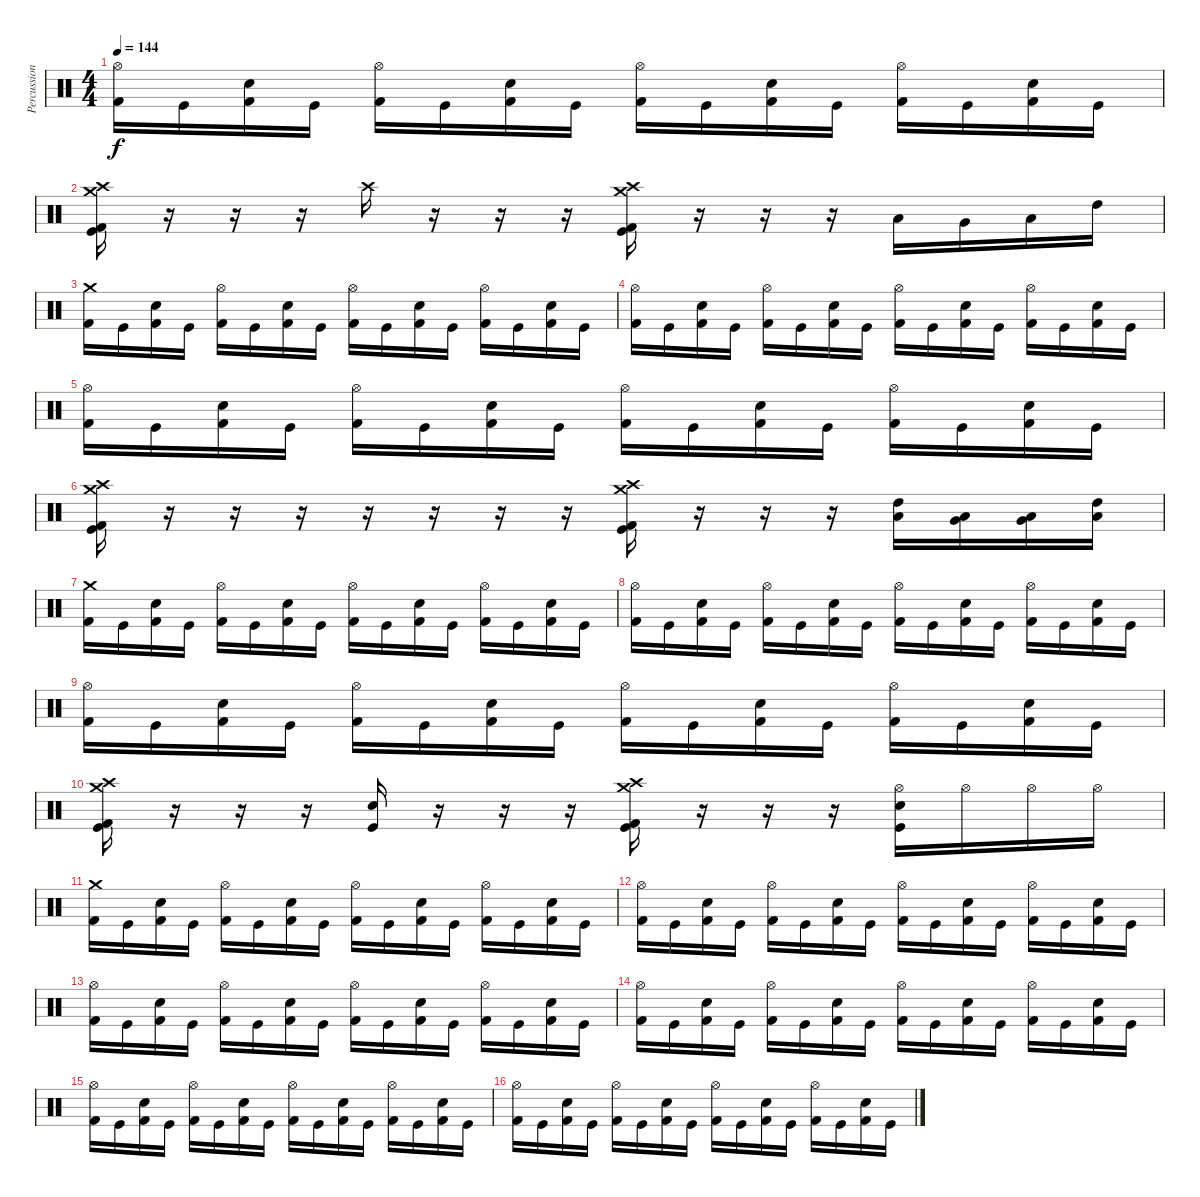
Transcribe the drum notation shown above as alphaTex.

\track ("Percussion" "Percussion") {instrument percussion}
\staff {score}
\articulation defaults
\ts (4 4)
\tempo 144
\clef neutral
\ks c
("Kick (hit) 2" "Hi-Hat (open)").16{dy f} "Kick (hit)".16 ("Kick (hit) 2" "Snare (hit) 2").16 "Kick (hit)".16 ("Kick (hit) 2" "Hi-Hat (open)").16 "Kick (hit)".16 ("Kick (hit) 2" "Snare (hit) 2").16 "Kick (hit)".16 ("Kick (hit) 2" "Hi-Hat (open)").16 "Kick (hit)".16 ("Kick (hit) 2" "Snare (hit) 2").16 "Kick (hit)".16 ("Kick (hit) 2" "Hi-Hat (open)").16 "Kick (hit)".16 ("Kick (hit) 2" "Snare (hit) 2").16 "Kick (hit)".16 |
("Kick (hit) 2" "Kick (hit)" "Crash high (hit)" "Crash medium (hit)").16 r.16 r.16 r.16 "Crash high (hit)".16 r.16 r.16 r.16 ("Kick (hit) 2" "Kick (hit)" "Crash high (hit)" "Crash medium (hit)").16 r.16 r.16 r.16 "Low Floor Tom (hit)".16 "Very Low Tom (hit)".16 "Low Tom (hit)".16 "High Tom (hit)".16 |
("Kick (hit) 2" "Crash medium (hit)").16 "Kick (hit)".16 ("Kick (hit) 2" "Snare (hit) 2").16 "Kick (hit)".16 ("Kick (hit) 2" "Hi-Hat (open)").16 "Kick (hit)".16 ("Kick (hit) 2" "Snare (hit) 2").16 "Kick (hit)".16 ("Kick (hit) 2" "Hi-Hat (open)").16 "Kick (hit)".16 ("Kick (hit) 2" "Snare (hit) 2").16 "Kick (hit)".16 ("Kick (hit) 2" "Hi-Hat (open)").16 "Kick (hit)".16 ("Kick (hit) 2" "Snare (hit) 2").16 "Kick (hit)".16 |
("Kick (hit) 2" "Hi-Hat (open)").16 "Kick (hit)".16 ("Kick (hit) 2" "Snare (hit) 2").16 "Kick (hit)".16 ("Kick (hit) 2" "Hi-Hat (open)").16 "Kick (hit)".16 ("Kick (hit) 2" "Snare (hit) 2").16 "Kick (hit)".16 ("Kick (hit) 2" "Hi-Hat (open)").16 "Kick (hit)".16 ("Kick (hit) 2" "Snare (hit) 2").16 "Kick (hit)".16 ("Kick (hit) 2" "Hi-Hat (open)").16 "Kick (hit)".16 ("Kick (hit) 2" "Snare (hit) 2").16 "Kick (hit)".16 |
("Kick (hit) 2" "Hi-Hat (open)").16 "Kick (hit)".16 ("Kick (hit) 2" "Snare (hit) 2").16 "Kick (hit)".16 ("Kick (hit) 2" "Hi-Hat (open)").16 "Kick (hit)".16 ("Kick (hit) 2" "Snare (hit) 2").16 "Kick (hit)".16 ("Kick (hit) 2" "Hi-Hat (open)").16 "Kick (hit)".16 ("Kick (hit) 2" "Snare (hit) 2").16 "Kick (hit)".16 ("Kick (hit) 2" "Hi-Hat (open)").16 "Kick (hit)".16 ("Kick (hit) 2" "Snare (hit) 2").16 "Kick (hit)".16 |
("Kick (hit) 2" "Kick (hit)" "Crash high (hit)" "Crash medium (hit)").16 r.16 r.16 r.16 r.16 r.16 r.16 r.16 ("Kick (hit) 2" "Kick (hit)" "Crash high (hit)" "Crash medium (hit)").16 r.16 r.16 r.16 ("High Tom (hit)" "Low Floor Tom (hit)").16 ("Low Tom (hit)" "Very Low Tom (hit)").16 ("Very Low Tom (hit)" "Low Tom (hit)").16 ("Low Floor Tom (hit)" "High Tom (hit)").16 |
("Kick (hit) 2" "Crash medium (hit)").16 "Kick (hit)".16 ("Kick (hit) 2" "Snare (hit) 2").16 "Kick (hit)".16 ("Kick (hit) 2" "Hi-Hat (open)").16 "Kick (hit)".16 ("Kick (hit) 2" "Snare (hit) 2").16 "Kick (hit)".16 ("Kick (hit) 2" "Hi-Hat (open)").16 "Kick (hit)".16 ("Kick (hit) 2" "Snare (hit) 2").16 "Kick (hit)".16 ("Kick (hit) 2" "Hi-Hat (open)").16 "Kick (hit)".16 ("Kick (hit) 2" "Snare (hit) 2").16 "Kick (hit)".16 |
("Kick (hit) 2" "Hi-Hat (open)").16 "Kick (hit)".16 ("Kick (hit) 2" "Snare (hit) 2").16 "Kick (hit)".16 ("Kick (hit) 2" "Hi-Hat (open)").16 "Kick (hit)".16 ("Kick (hit) 2" "Snare (hit) 2").16 "Kick (hit)".16 ("Kick (hit) 2" "Hi-Hat (open)").16 "Kick (hit)".16 ("Kick (hit) 2" "Snare (hit) 2").16 "Kick (hit)".16 ("Kick (hit) 2" "Hi-Hat (open)").16 "Kick (hit)".16 ("Kick (hit) 2" "Snare (hit) 2").16 "Kick (hit)".16 |
("Kick (hit) 2" "Hi-Hat (open)").16 "Kick (hit)".16 ("Kick (hit) 2" "Snare (hit) 2").16 "Kick (hit)".16 ("Kick (hit) 2" "Hi-Hat (open)").16 "Kick (hit)".16 ("Kick (hit) 2" "Snare (hit) 2").16 "Kick (hit)".16 ("Kick (hit) 2" "Hi-Hat (open)").16 "Kick (hit)".16 ("Kick (hit) 2" "Snare (hit) 2").16 "Kick (hit)".16 ("Kick (hit) 2" "Hi-Hat (open)").16 "Kick (hit)".16 ("Kick (hit) 2" "Snare (hit) 2").16 "Kick (hit)".16 |
("Kick (hit) 2" "Kick (hit)" "Crash high (hit)" "Crash medium (hit)").16 r.16 r.16 r.16 ("Kick (hit)" "Snare (hit) 2").16 r.16 r.16 r.16 ("Kick (hit) 2" "Kick (hit)" "Crash high (hit)" "Crash medium (hit)").16 r.16 r.16 r.16 ("Kick (hit)" "Snare (hit) 2" "Hi-Hat (open)").16 "Hi-Hat (open)".16 "Hi-Hat (open)".16 "Hi-Hat (open)".16 |
("Kick (hit) 2" "Crash medium (hit)").16 "Kick (hit)".16 ("Kick (hit) 2" "Snare (hit) 2").16 "Kick (hit)".16 ("Kick (hit) 2" "Hi-Hat (open)").16 "Kick (hit)".16 ("Kick (hit) 2" "Snare (hit) 2").16 "Kick (hit)".16 ("Kick (hit) 2" "Hi-Hat (open)").16 "Kick (hit)".16 ("Kick (hit) 2" "Snare (hit) 2").16 "Kick (hit)".16 ("Kick (hit) 2" "Hi-Hat (open)").16 "Kick (hit)".16 ("Kick (hit) 2" "Snare (hit) 2").16 "Kick (hit)".16 |
("Kick (hit) 2" "Hi-Hat (open)").16 "Kick (hit)".16 ("Kick (hit) 2" "Snare (hit) 2").16 "Kick (hit)".16 ("Kick (hit) 2" "Hi-Hat (open)").16 "Kick (hit)".16 ("Kick (hit) 2" "Snare (hit) 2").16 "Kick (hit)".16 ("Kick (hit) 2" "Hi-Hat (open)").16 "Kick (hit)".16 ("Kick (hit) 2" "Snare (hit) 2").16 "Kick (hit)".16 ("Kick (hit) 2" "Hi-Hat (open)").16 "Kick (hit)".16 ("Kick (hit) 2" "Snare (hit) 2").16 "Kick (hit)".16 |
("Kick (hit) 2" "Hi-Hat (open)").16 "Kick (hit)".16 ("Kick (hit) 2" "Snare (hit) 2").16 "Kick (hit)".16 ("Kick (hit) 2" "Hi-Hat (open)").16 "Kick (hit)".16 ("Kick (hit) 2" "Snare (hit) 2").16 "Kick (hit)".16 ("Kick (hit) 2" "Hi-Hat (open)").16 "Kick (hit)".16 ("Kick (hit) 2" "Snare (hit) 2").16 "Kick (hit)".16 ("Kick (hit) 2" "Hi-Hat (open)").16 "Kick (hit)".16 ("Kick (hit) 2" "Snare (hit) 2").16 "Kick (hit)".16 |
("Kick (hit) 2" "Hi-Hat (open)").16 "Kick (hit)".16 ("Kick (hit) 2" "Snare (hit) 2").16 "Kick (hit)".16 ("Kick (hit) 2" "Hi-Hat (open)").16 "Kick (hit)".16 ("Kick (hit) 2" "Snare (hit) 2").16 "Kick (hit)".16 ("Kick (hit) 2" "Hi-Hat (open)").16 "Kick (hit)".16 ("Kick (hit) 2" "Snare (hit) 2").16 "Kick (hit)".16 ("Kick (hit) 2" "Hi-Hat (open)").16 "Kick (hit)".16 ("Kick (hit) 2" "Snare (hit) 2").16 "Kick (hit)".16 |
("Kick (hit) 2" "Hi-Hat (open)").16 "Kick (hit)".16 ("Kick (hit) 2" "Snare (hit) 2").16 "Kick (hit)".16 ("Kick (hit) 2" "Hi-Hat (open)").16 "Kick (hit)".16 ("Kick (hit) 2" "Snare (hit) 2").16 "Kick (hit)".16 ("Kick (hit) 2" "Hi-Hat (open)").16 "Kick (hit)".16 ("Kick (hit) 2" "Snare (hit) 2").16 "Kick (hit)".16 ("Kick (hit) 2" "Hi-Hat (open)").16 "Kick (hit)".16 ("Kick (hit) 2" "Snare (hit) 2").16 "Kick (hit)".16 |
("Kick (hit) 2" "Hi-Hat (open)").16 "Kick (hit)".16 ("Kick (hit) 2" "Snare (hit) 2").16 "Kick (hit)".16 ("Kick (hit) 2" "Hi-Hat (open)").16 "Kick (hit)".16 ("Kick (hit) 2" "Snare (hit) 2").16 "Kick (hit)".16 ("Kick (hit) 2" "Hi-Hat (open)").16 "Kick (hit)".16 ("Kick (hit) 2" "Snare (hit) 2").16 "Kick (hit)".16 ("Kick (hit) 2" "Hi-Hat (open)").16 "Kick (hit)".16 ("Kick (hit) 2" "Snare (hit) 2").16 "Kick (hit)".16
